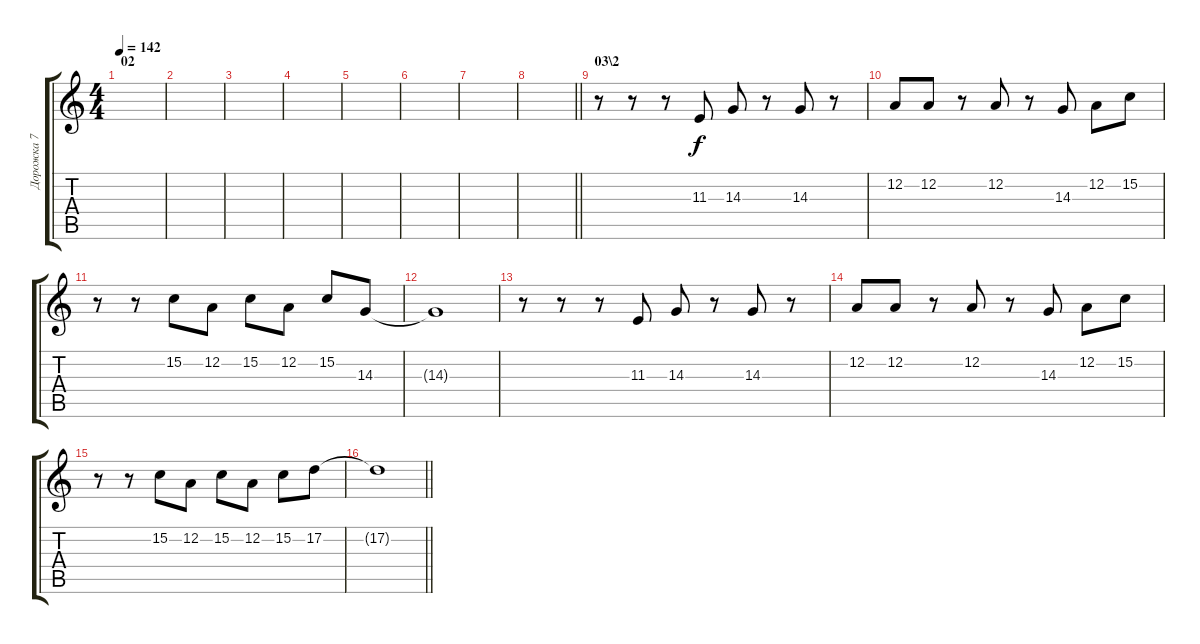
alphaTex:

\track ("Дорожка 7" "Дорожка 7") {instrument pad3polysynth}
\staff {score tabs}
\tuning (D4 A3 F3 C3 G2 D2) {hide}
\ts (4 4)
\section ("" "02")
\tempo 142
\clef g2
\ks c
|
|
|
|
|
|
|
\barLineRight lightlight
|
\section ("" "03\\2")
r.8 r.8 r.8 11.3.8 14.3.8 r.8 14.3.8 r.8 |
12.2.8 12.2.8 r.8 12.2.8 r.8 14.3.8 12.2.8 15.2.8 |
r.8 r.8 15.2.8 12.2.8 15.2.8 12.2.8 15.2.8 14.3.8 |
14.3{t}.1 |
r.8 r.8 r.8 11.3.8 14.3.8 r.8 14.3.8 r.8 |
12.2.8 12.2.8 r.8 12.2.8 r.8 14.3.8 12.2.8 15.2.8 |
r.8 r.8 15.2.8 12.2.8 15.2.8 12.2.8 15.2.8 17.2.8 |
\barLineRight lightlight
17.2{t}.1
